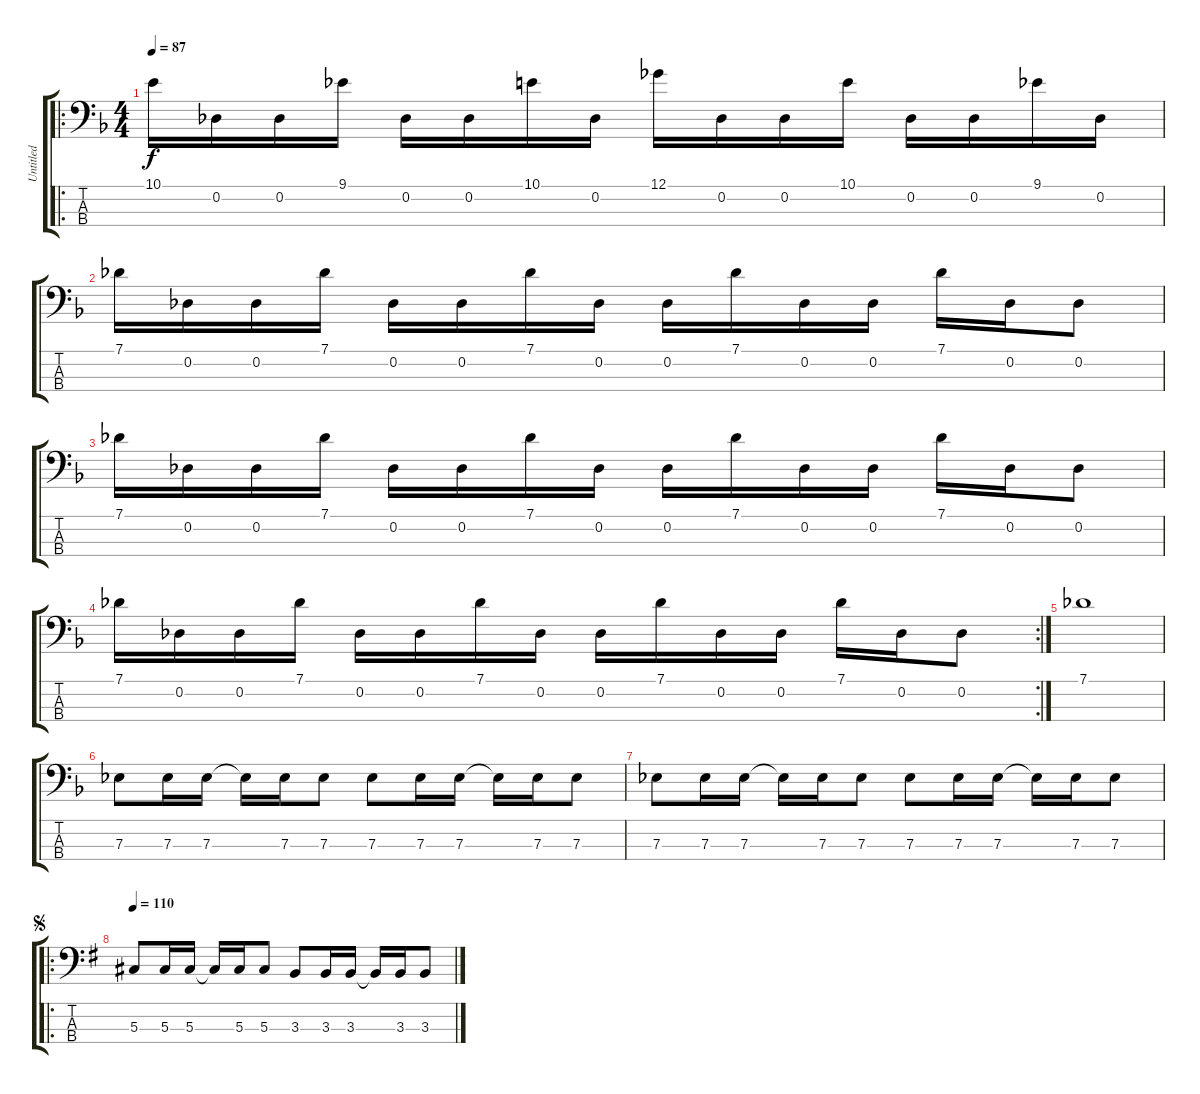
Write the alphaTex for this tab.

\track ("Untitled" "Untitled") {instrument electricbassfinger}
\staff {score tabs}
\tuning (Gb2 Db2 Ab1 Eb1) {hide}
\ro
\ts (4 4)
\tempo 87
\clef f4
\ks f
10.1.16{dy f} 0.2.16 0.2.16 9.1.16 0.2.16 0.2.16 10.1.16 0.2.16 12.1.16 0.2.16 0.2.16 10.1.16 0.2.16 0.2.16 9.1.16 0.2.16 |
7.1.16 0.2.16 0.2.16 7.1.16 0.2.16 0.2.16 7.1.16 0.2.16 0.2.16 7.1.16 0.2.16 0.2.16 7.1.16 0.2.16 0.2.8 |
7.1.16 0.2.16 0.2.16 7.1.16 0.2.16 0.2.16 7.1.16 0.2.16 0.2.16 7.1.16 0.2.16 0.2.16 7.1.16 0.2.16 0.2.8 |
\rc 2
7.1.16 0.2.16 0.2.16 7.1.16 0.2.16 0.2.16 7.1.16 0.2.16 0.2.16 7.1.16 0.2.16 0.2.16 7.1.16 0.2.16 0.2.8 |
7.1.1 |
7.3.8 7.3.16 7.3.16 7.3{t}.16 7.3.16 7.3.8 7.3.8 7.3.16 7.3.16 7.3{t}.16 7.3.16 7.3.8 |
7.3.8 7.3.16 7.3.16 7.3{t}.16 7.3.16 7.3.8 7.3.8 7.3.16 7.3.16 7.3{t}.16 7.3.16 7.3.8 |
\ro
\jump segno
\tempo 110
\ks g
5.3.8 5.3.16 5.3.16 5.3{t}.16 5.3.16 5.3.8 3.3.8 3.3.16 3.3.16 3.3{t}.16 3.3.16 3.3.8
